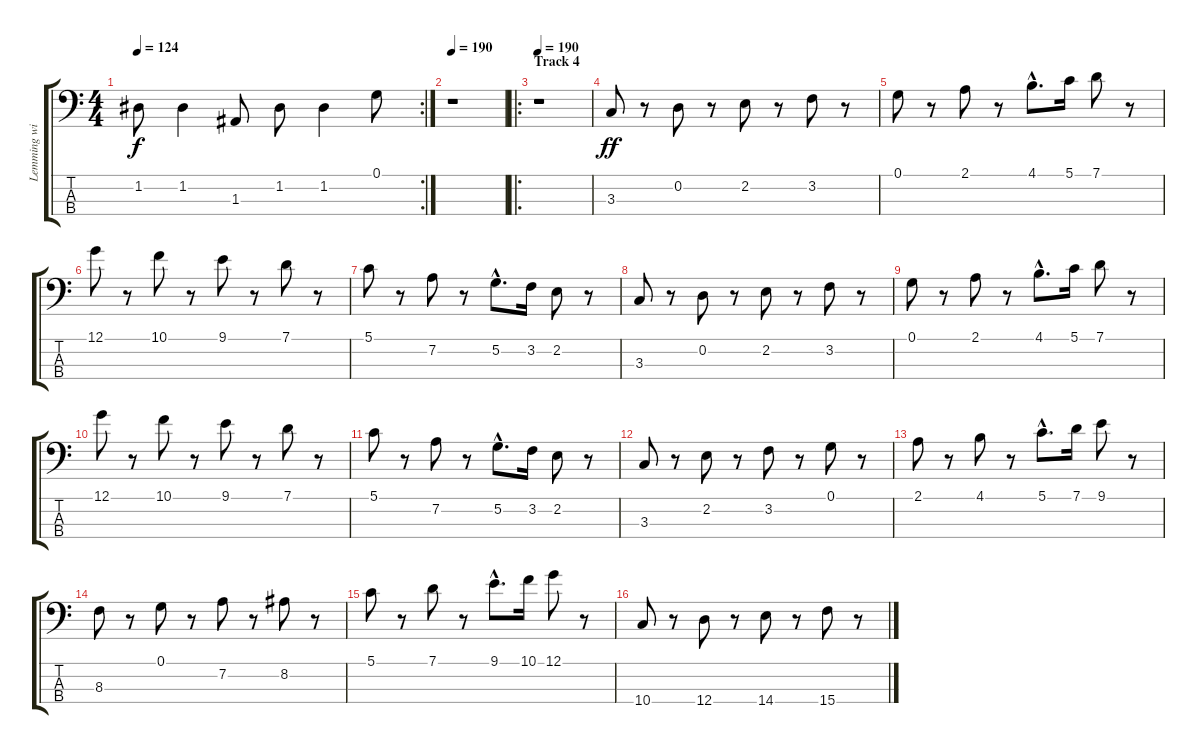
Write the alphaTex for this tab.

\track ("Lemming with Bass" "Lemming wi") {instrument electricbasspick}
\staff {score tabs}
\tuning (G2 D2 A1 D1) {hide}
\rc 2
\ts (4 4)
\tempo 124
\clef f4
\ks c
1.2.8{dy f} 1.2.4 1.3.8 1.2.8 1.2.4 0.1.8 |
\tempo 190
r.1 |
\ro
\section ("" "Track 4")
\tempo 190
r.1 |
3.3.8{dy ff} r.8 0.2.8 r.8 2.2.8 r.8 3.2.8 r.8 |
0.1.8 r.8 2.1.8 r.8 4.1{hac}.8{d} 5.1.16 7.1.8 r.8 |
12.1.8 r.8 10.1.8 r.8 9.1.8 r.8 7.1.8 r.8 |
5.1.8 r.8 7.2.8 r.8 5.2{hac}.8{d} 3.2.16 2.2.8 r.8 |
3.3.8 r.8 0.2.8 r.8 2.2.8 r.8 3.2.8 r.8 |
0.1.8 r.8 2.1.8 r.8 4.1{hac}.8{d} 5.1.16 7.1.8 r.8 |
12.1.8 r.8 10.1.8 r.8 9.1.8 r.8 7.1.8 r.8 |
5.1.8 r.8 7.2.8 r.8 5.2{hac}.8{d} 3.2.16 2.2.8 r.8 |
3.3.8 r.8 2.2.8 r.8 3.2.8 r.8 0.1.8 r.8 |
2.1.8 r.8 4.1.8 r.8 5.1{hac}.8{d} 7.1.16 9.1.8 r.8 |
8.3.8 r.8 0.1.8 r.8 7.2.8 r.8 8.2.8 r.8 |
5.1.8 r.8 7.1.8 r.8 9.1{hac}.8{d} 10.1.16 12.1.8 r.8 |
10.4.8 r.8 12.4.8 r.8 14.4.8 r.8 15.4.8 r.8
